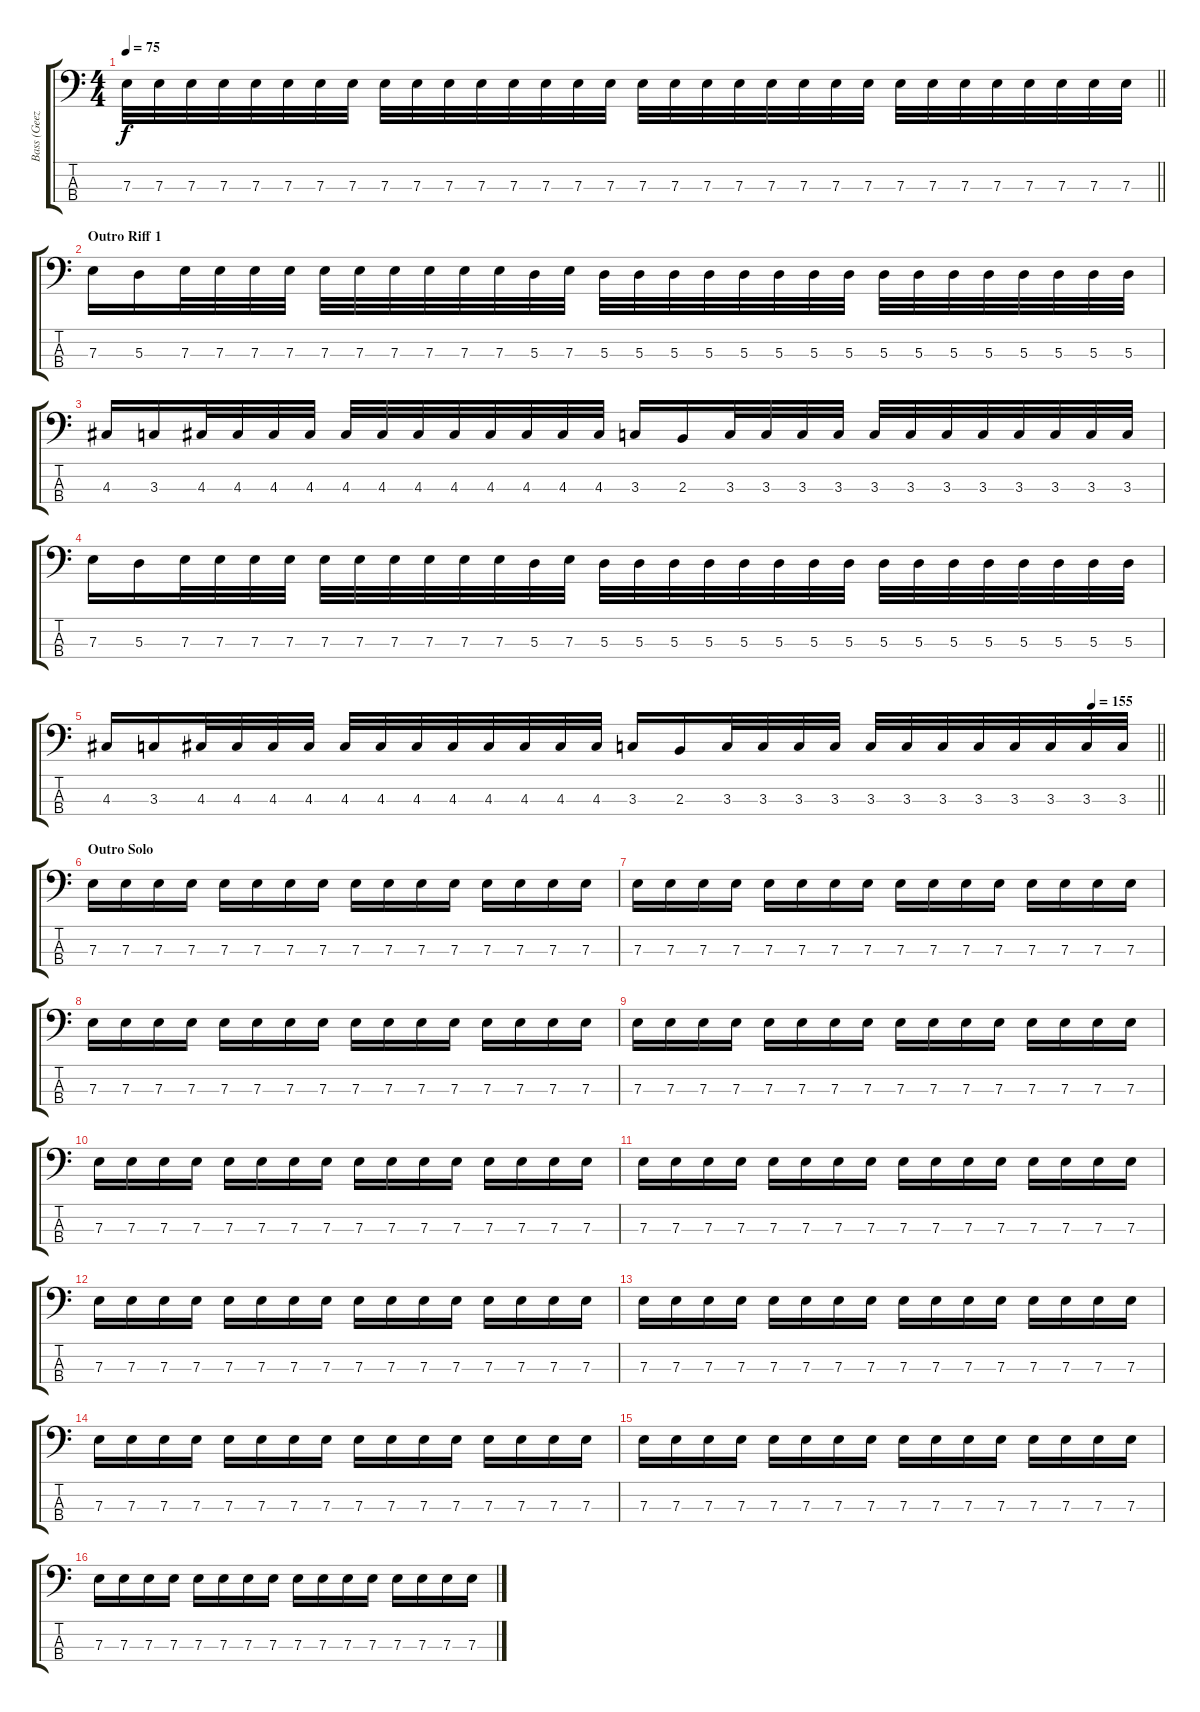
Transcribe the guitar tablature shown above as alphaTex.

\track ("Bass (Geezer Butler)" "Bass (Geez") {instrument electricbasspick}
\staff {score tabs}
\tuning (G2 D2 A1 E1) {hide}
\ts (4 4)
\tempo 75
\clef f4
\barLineRight lightlight
\ks c
7.3.32{dy f} 7.3.32 7.3.32 7.3.32 7.3.32 7.3.32 7.3.32 7.3.32 7.3.32 7.3.32 7.3.32 7.3.32 7.3.32 7.3.32 7.3.32 7.3.32 7.3.32 7.3.32 7.3.32 7.3.32 7.3.32 7.3.32 7.3.32 7.3.32 7.3.32 7.3.32 7.3.32 7.3.32 7.3.32 7.3.32 7.3.32 7.3.32 |
\section ("" "Outro Riff 1")
7.3.16 5.3.16 7.3.32 7.3.32 7.3.32 7.3.32 7.3.32 7.3.32 7.3.32 7.3.32 7.3.32 7.3.32 5.3.32 7.3.32 5.3.32 5.3.32 5.3.32 5.3.32 5.3.32 5.3.32 5.3.32 5.3.32 5.3.32 5.3.32 5.3.32 5.3.32 5.3.32 5.3.32 5.3.32 5.3.32 |
4.3.16 3.3.16 4.3.32 4.3.32 4.3.32 4.3.32 4.3.32 4.3.32 4.3.32 4.3.32 4.3.32 4.3.32 4.3.32 4.3.32 3.3.16 2.3.16 3.3.32 3.3.32 3.3.32 3.3.32 3.3.32 3.3.32 3.3.32 3.3.32 3.3.32 3.3.32 3.3.32 3.3.32 |
7.3.16 5.3.16 7.3.32 7.3.32 7.3.32 7.3.32 7.3.32 7.3.32 7.3.32 7.3.32 7.3.32 7.3.32 5.3.32 7.3.32 5.3.32 5.3.32 5.3.32 5.3.32 5.3.32 5.3.32 5.3.32 5.3.32 5.3.32 5.3.32 5.3.32 5.3.32 5.3.32 5.3.32 5.3.32 5.3.32 |
\tempo (155 0.9375)
\barLineRight lightlight
4.3.16 3.3.16 4.3.32 4.3.32 4.3.32 4.3.32 4.3.32 4.3.32 4.3.32 4.3.32 4.3.32 4.3.32 4.3.32 4.3.32 3.3.16 2.3.16 3.3.32 3.3.32 3.3.32 3.3.32 3.3.32 3.3.32 3.3.32 3.3.32 3.3.32 3.3.32 3.3.32 3.3.32 |
\section ("" "Outro Solo")
7.3.16 7.3.16 7.3.16 7.3.16 7.3.16 7.3.16 7.3.16 7.3.16 7.3.16 7.3.16 7.3.16 7.3.16 7.3.16 7.3.16 7.3.16 7.3.16 |
7.3.16 7.3.16 7.3.16 7.3.16 7.3.16 7.3.16 7.3.16 7.3.16 7.3.16 7.3.16 7.3.16 7.3.16 7.3.16 7.3.16 7.3.16 7.3.16 |
7.3.16 7.3.16 7.3.16 7.3.16 7.3.16 7.3.16 7.3.16 7.3.16 7.3.16 7.3.16 7.3.16 7.3.16 7.3.16 7.3.16 7.3.16 7.3.16 |
7.3.16 7.3.16 7.3.16 7.3.16 7.3.16 7.3.16 7.3.16 7.3.16 7.3.16 7.3.16 7.3.16 7.3.16 7.3.16 7.3.16 7.3.16 7.3.16 |
7.3.16 7.3.16 7.3.16 7.3.16 7.3.16 7.3.16 7.3.16 7.3.16 7.3.16 7.3.16 7.3.16 7.3.16 7.3.16 7.3.16 7.3.16 7.3.16 |
7.3.16 7.3.16 7.3.16 7.3.16 7.3.16 7.3.16 7.3.16 7.3.16 7.3.16 7.3.16 7.3.16 7.3.16 7.3.16 7.3.16 7.3.16 7.3.16 |
7.3.16 7.3.16 7.3.16 7.3.16 7.3.16 7.3.16 7.3.16 7.3.16 7.3.16 7.3.16 7.3.16 7.3.16 7.3.16 7.3.16 7.3.16 7.3.16 |
7.3.16 7.3.16 7.3.16 7.3.16 7.3.16 7.3.16 7.3.16 7.3.16 7.3.16 7.3.16 7.3.16 7.3.16 7.3.16 7.3.16 7.3.16 7.3.16 |
7.3.16 7.3.16 7.3.16 7.3.16 7.3.16 7.3.16 7.3.16 7.3.16 7.3.16 7.3.16 7.3.16 7.3.16 7.3.16 7.3.16 7.3.16 7.3.16 |
7.3.16 7.3.16 7.3.16 7.3.16 7.3.16 7.3.16 7.3.16 7.3.16 7.3.16 7.3.16 7.3.16 7.3.16 7.3.16 7.3.16 7.3.16 7.3.16 |
7.3.16 7.3.16 7.3.16 7.3.16 7.3.16 7.3.16 7.3.16 7.3.16 7.3.16 7.3.16 7.3.16 7.3.16 7.3.16 7.3.16 7.3.16 7.3.16
